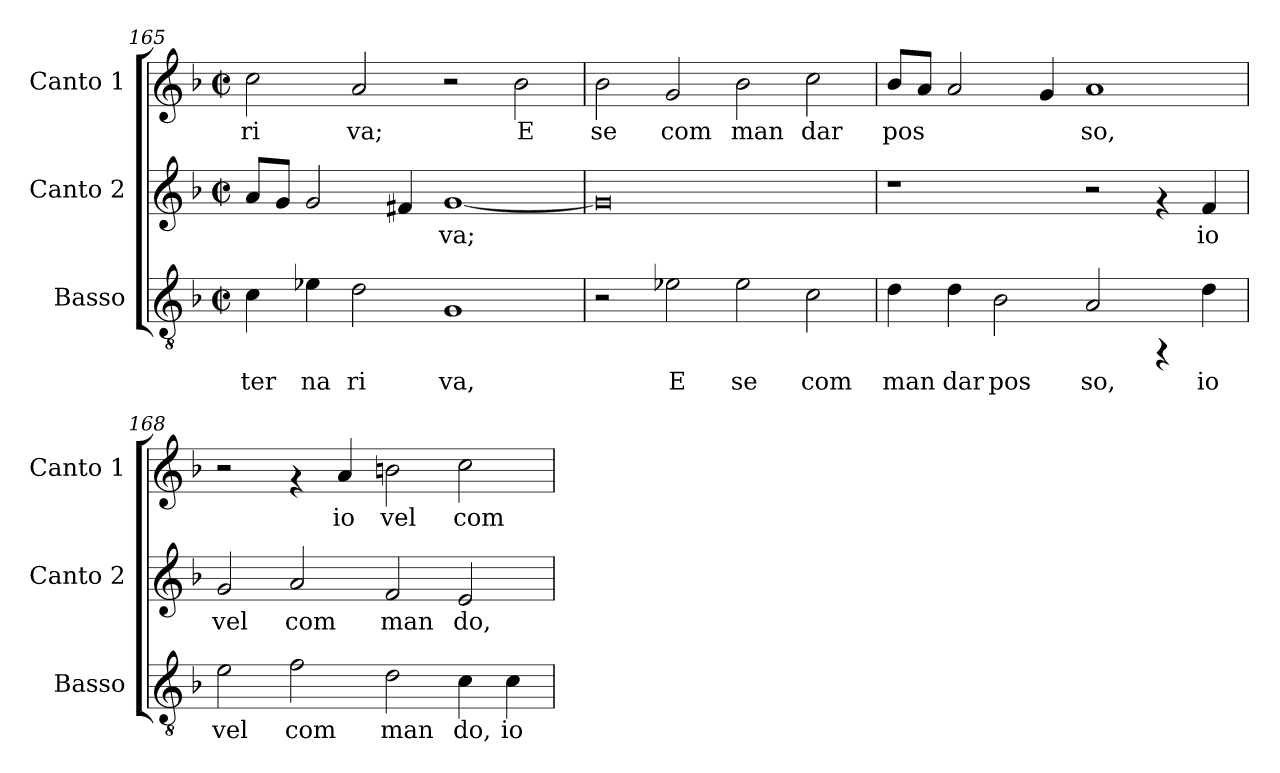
**kern	**text	**kern	**text	**kern	**text
*part3	*part3	*part2	*part2	*part1	*part1
*staff3	*staff3	*staff2	*staff2	*staff1	*staff1
*I"Basso	*	*I"Canto 2	*	*I"Canto 1	*
*I'Basso	*	*I'Canto 2	*	*I'Canto 1	*
*clefGv2	*	*clefG2	*	*clefG2	*
*k[b-]	*	*k[b-]	*	*k[b-]	*
*F:	*	*F:	*	*F:	*
*M2/2	*	*M2/2	*	*M2/2	*
*met(c|)	*	*met(c|)	*	*met(c|)	*
=165	=165	=165	=165	=165	=165
!	!LO:LY:b:cj	!	!LO:LY:b:cj	!	!LO:LY:b:cj
4c\	ter	8a/L	--	2cc\	ri
!	!	!	!LO:LY:b:cj	!	!
.	.	8g/J	--	.	.
!	!LO:LY:b:cj	!	!LO:LY:b:cj	!	!
4e-X\	na	2g/	--	.	.
!	!LO:LY:b:cj	!	!	!	!LO:LY:b:cj
2d\	ri	.	.	2a/	va;
!	!	!	!LO:LY:b:cj	!	!
.	.	4f#/	--	.	.
!	!LO:LY:b:cj	!	!LO:LY:b:cj	!	!
1G	va,	[<1g	-va;	2r	.
!	!	!	!	!	!LO:LY:b:cj
.	.	.	.	2b-\	E
!!LO:LB:g=z
=166	=166	=166	=166	=166	=166
!	!	!	!LO:LY:b:cj	!	!LO:LY:b:cj
2r	.	0g]	.	2b-\	se
!	!LO:LY:b:cj	!	!	!	!LO:LY:b:cj
2e-X\	E	.	.	2g/	com
!	!LO:LY:b:cj	!	!	!	!LO:LY:b:cj
2e-\	se	.	.	2b-\	man
!	!LO:LY:b:cj	!	!	!	!LO:LY:b:cj
2c\	com	.	.	2cc\	dar
=167	=167	=167	=167	=167	=167
!	!LO:LY:b:cj	!	!	!	!LO:LY:b:cj
4d\	man	1r	.	8b-/L	pos
!	!	!	!	!	!LO:LY:b:cj
.	.	.	.	8a/J	.
!	!LO:LY:b:cj	!	!	!	!LO:LY:b:cj
4d\	dar	.	.	2a/	.
!	!LO:LY:b:cj	!	!	!	!
2B-\	pos	.	.	.	.
!	!	!	!	!	!LO:LY:b:cj
.	.	.	.	4g/	.
!	!LO:LY:b:cj	!	!	!	!LO:LY:b:cj
2A/	so,	2r	.	1a	so,
4rFF	.	4rf	.	.	.
!	!LO:LY:b:cj	!	!LO:LY:b:cj	!	!
4d\	io	4f/	io	.	.
=168	=168	=168	=168	=168	=168
!	!LO:LY:b:cj	!	!LO:LY:b:cj	!	!
2e\	vel	2g/	vel	2r	.
!	!LO:LY:b:cj	!	!LO:LY:b:cj	!	!
2f\	com	2a/	com	4rf	.
!	!	!	!	!	!LO:LY:b:cj
.	.	.	.	4a/	io
!	!LO:LY:b:cj	!	!LO:LY:b:cj	!	!LO:LY:b:cj
2d\	man	2f/	man	2bn\	vel
!	!LO:LY:b:cj	!	!LO:LY:b:cj	!	!LO:LY:b:cj
4c\	do,	2e/	do,	2cc\	com
!	!LO:LY:b:cj	!	!	!	!
4c\	io	.	.	.	.
=	=	=	=	=	=
*-	*-	*-	*-	*-	*-
